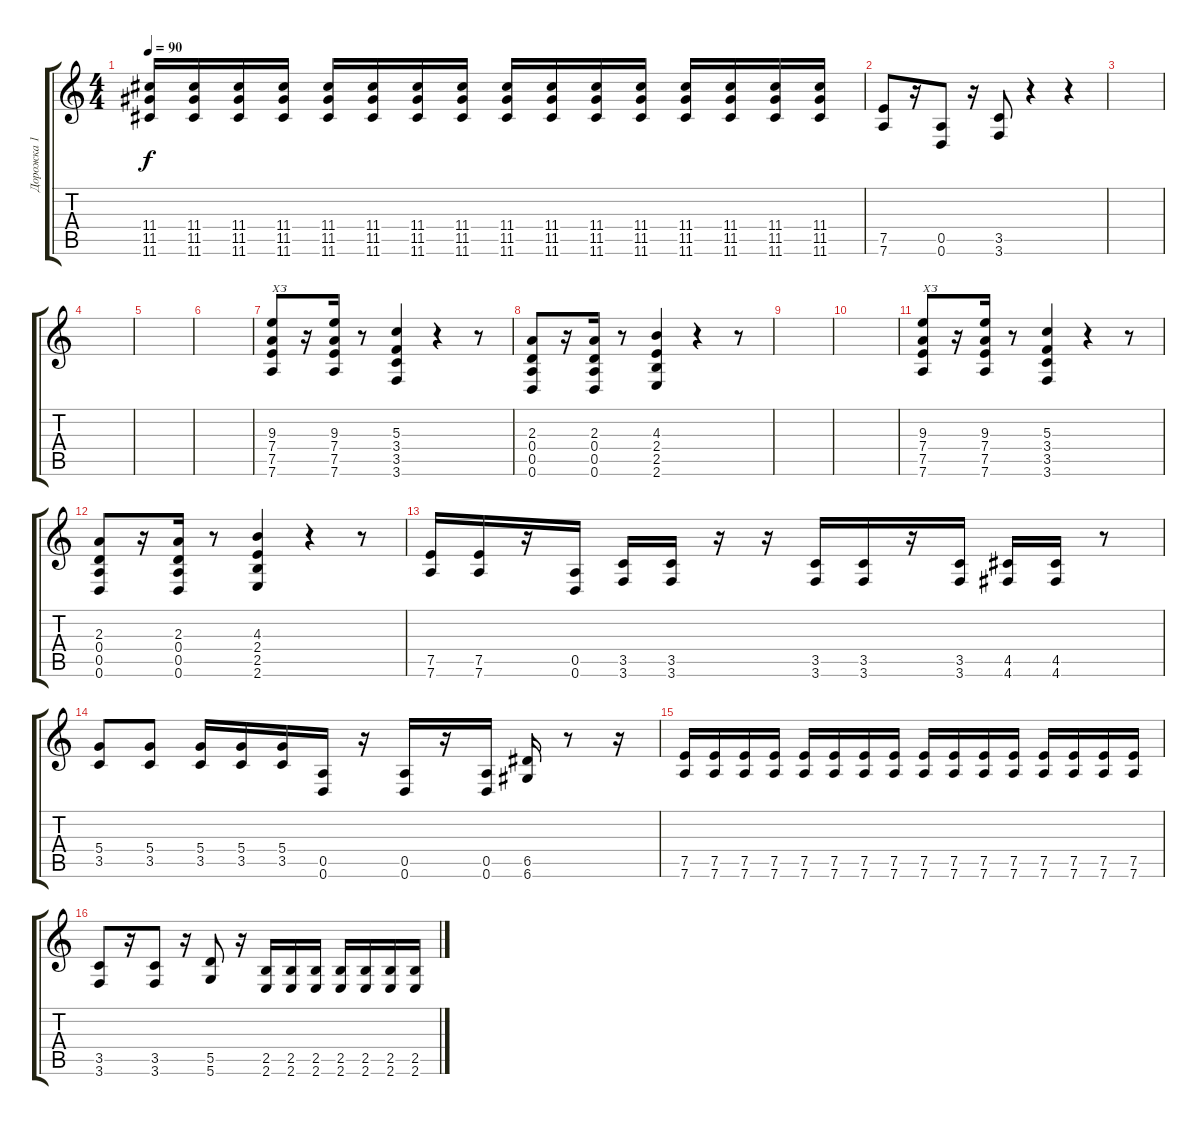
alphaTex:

\track ("Дорожка 1" "Дорожка 1") {instrument electricguitarclean}
\staff {score tabs}
\tuning (E4 B3 G3 D3 A2 D2) {hide}
\ts (4 4)
\tempo 90
\clef g2
\ks c
(11.4 11.5 11.6).16{dy f} (11.4 11.5 11.6).16 (11.4 11.5 11.6).16 (11.4 11.5 11.6).16 (11.4 11.5 11.6).16 (11.4 11.5 11.6).16 (11.4 11.5 11.6).16 (11.4 11.5 11.6).16 (11.4 11.5 11.6).16 (11.4 11.5 11.6).16 (11.4 11.5 11.6).16 (11.4 11.5 11.6).16 (11.4 11.5 11.6).16 (11.4 11.5 11.6).16 (11.4 11.5 11.6).16 (11.4 11.5 11.6).16 |
(7.5 7.6).8 r.16 (0.5 0.6).8 r.16 (3.5 3.6).8 r.4 r.4 |
|
|
|
|
(9.3 7.4 7.5 7.6).8{txt "ХЗ" instrument electricguitarclean} r.16 (9.3 7.4 7.5 7.6).16 r.8 (5.3 3.4 3.5 3.6).4 r.4 r.8 |
(2.3 0.4 0.5 0.6).8 r.16 (2.3 0.4 0.5 0.6).16 r.8 (4.3 2.4 2.5 2.6).4 r.4 r.8 |
|
|
(9.3 7.4 7.5 7.6).8{txt "ХЗ"} r.16 (9.3 7.4 7.5 7.6).16 r.8 (5.3 3.4 3.5 3.6).4 r.4 r.8 |
(2.3 0.4 0.5 0.6).8 r.16 (2.3 0.4 0.5 0.6).16 r.8 (4.3 2.4 2.5 2.6).4 r.4 r.8 |
(7.5 7.6).16{volume 16 instrument distortionguitar} (7.5 7.6).16 r.16 (0.5 0.6).16 (3.5 3.6).16 (3.5 3.6).16 r.16 r.16 (3.5 3.6).16 (3.5 3.6).16 r.16 (3.5 3.6).16 (4.5 4.6).16 (4.5 4.6).16 r.8 |
(5.4 3.5).8 (5.4 3.5).8 (5.4 3.5).16 (5.4 3.5).16 (5.4 3.5).16 (0.5 0.6).16 r.16 (0.5 0.6).16 r.16 (0.5 0.6).16 (6.5 6.6).16 r.8 r.16 |
(7.5 7.6).16 (7.5 7.6).16 (7.5 7.6).16 (7.5 7.6).16 (7.5 7.6).16 (7.5 7.6).16 (7.5 7.6).16 (7.5 7.6).16 (7.5 7.6).16 (7.5 7.6).16 (7.5 7.6).16 (7.5 7.6).16 (7.5 7.6).16 (7.5 7.6).16 (7.5 7.6).16 (7.5 7.6).16 |
(3.5 3.6).8 r.16 (3.5 3.6).8 r.16 (5.5 5.6).8 r.16 (2.5 2.6).16 (2.5 2.6).16 (2.5 2.6).16 (2.5 2.6).16 (2.5 2.6).16 (2.5 2.6).16 (2.5 2.6).16
